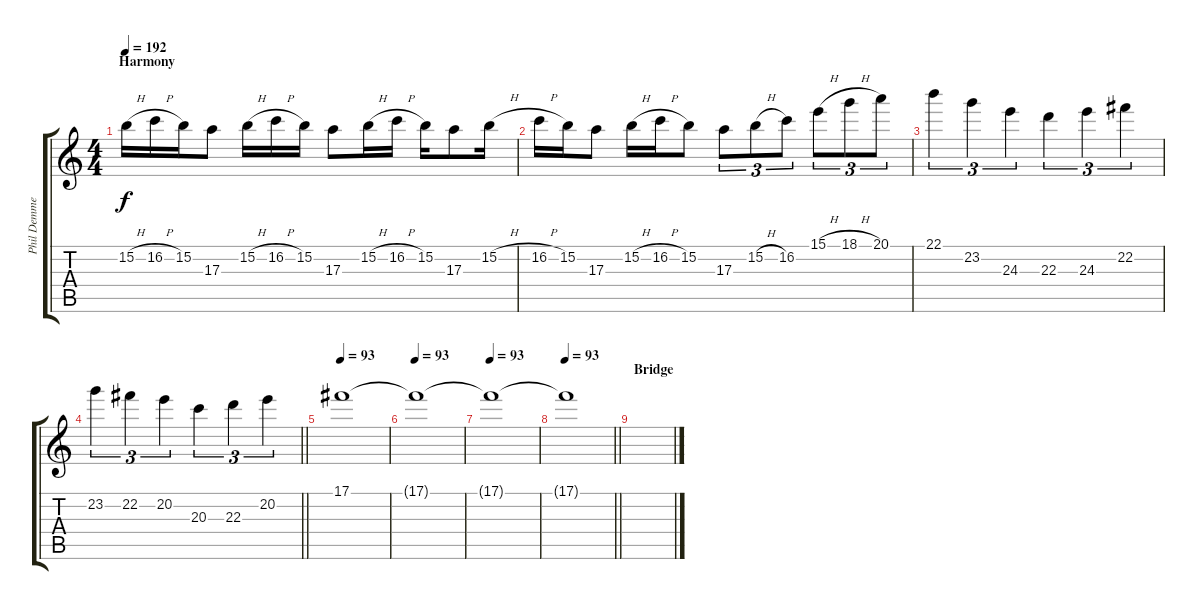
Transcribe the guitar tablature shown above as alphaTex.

\track ("Phil Demmel" "Phil Demme") {instrument distortionguitar}
\staff {score tabs}
\tuning (Db4 Ab3 E3 B2 Gb2 B1) {hide}
\ts (4 4)
\section ("" "Harmony")
\tempo 192
\clef g2
\ks c
15.2{h}.16{dy f} 16.2{h}.16 15.2.16 17.3.8 15.2{h}.16 16.2{h}.16 15.2.16 17.3.8 15.2{h}.16 16.2{h}.16 15.2.16 17.3.8 15.2{h}.16 |
16.2{h}.16 15.2.16 17.3.8 15.2{h}.16 16.2{h}.16 15.2.8 17.3.8{tu (3 2)} 15.2{h}.8{tu (3 2)} 16.2.8{tu (3 2)} 15.1{h}.8{tu (3 2)} 18.1{h}.8{tu (3 2)} 20.1.8{tu (3 2)} |
22.1.4{tu (3 2)} 23.2.4{tu (3 2)} 24.3.4{tu (3 2)} 22.3.4{tu (3 2)} 24.3.4{tu (3 2)} 22.2.4{tu (3 2)} |
\barLineRight lightlight
23.2.4{tu (3 2)} 22.2.4{tu (3 2)} 20.2.4{tu (3 2)} 20.3.4{tu (3 2)} 22.3.4{tu (3 2)} 20.2.4{tu (3 2)} |
\tempo 89
\tempo 93
17.1.1 |
\tempo 93
17.1{t}.1 |
\tempo 93
17.1{t}.1 |
\tempo 93
\barLineRight lightlight
17.1{t}.1 |
\section ("" "Bridge")
